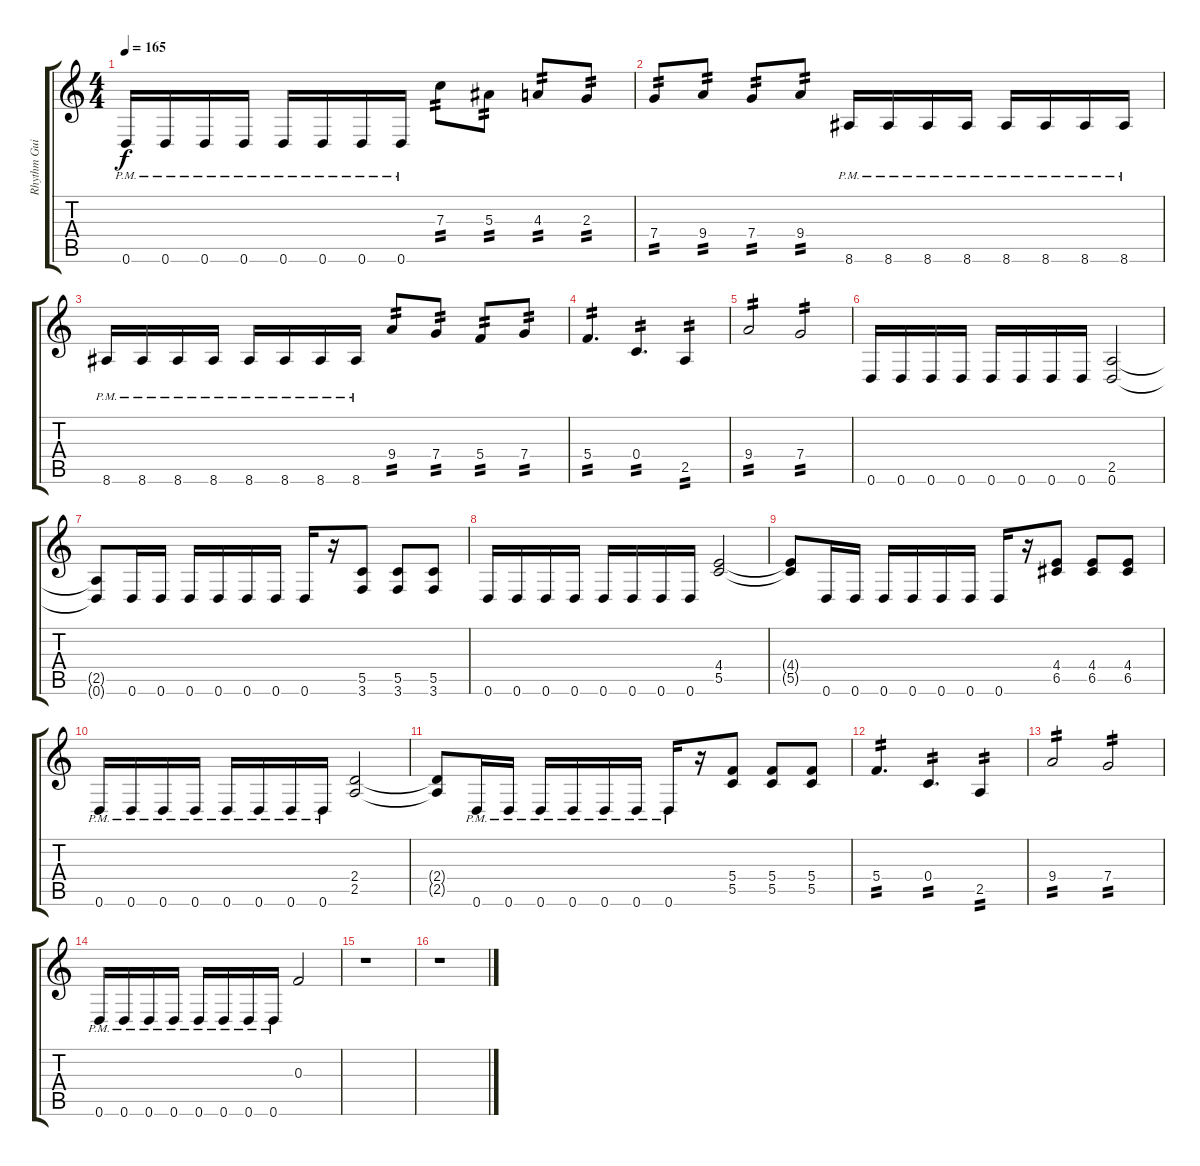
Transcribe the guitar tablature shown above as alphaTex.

\track ("Rhythm Guitar" "Rhythm Gui") {instrument distortionguitar}
\staff {score tabs}
\tuning (D4 A3 F3 C3 G2 D2) {hide}
\ts (4 4)
\tempo 165
\clef g2
\ks c
0.6{pm}.16{dy f} 0.6{pm}.16 0.6{pm}.16 0.6{pm}.16 0.6{pm}.16 0.6{pm}.16 0.6{pm}.16 0.6{pm}.16 7.3.8{tp 2} 5.3.8{tp 2} 4.3.8{tp 2} 2.3.8{tp 2} |
7.4.8{tp 2} 9.4.8{tp 2} 7.4.8{tp 2} 9.4.8{tp 2} 8.6{pm}.16 8.6{pm}.16 8.6{pm}.16 8.6{pm}.16 8.6{pm}.16 8.6{pm}.16 8.6{pm}.16 8.6{pm}.16 |
8.6{pm}.16 8.6{pm}.16 8.6{pm}.16 8.6{pm}.16 8.6{pm}.16 8.6{pm}.16 8.6{pm}.16 8.6{pm}.16 9.4.8{tp 2} 7.4.8{tp 2} 5.4.8{tp 2} 7.4.8{tp 2} |
5.4.4{d tp 2} 0.4.4{d tp 2} 2.5.4{tp 2} |
9.4.2{tp 2} 7.4.2{tp 2} |
0.6.16 0.6.16 0.6.16 0.6.16 0.6.16 0.6.16 0.6.16 0.6.16 (2.5 0.6).2 |
(2.5{t} 0.6{t}).8 0.6.16 0.6.16 0.6.16 0.6.16 0.6.16 0.6.16 0.6.16 r.16 (5.5 3.6).8 (5.5 3.6).8 (5.5 3.6).8 |
0.6.16 0.6.16 0.6.16 0.6.16 0.6.16 0.6.16 0.6.16 0.6.16 (4.4 5.5).2 |
(4.4{t} 5.5{t}).8 0.6.16 0.6.16 0.6.16 0.6.16 0.6.16 0.6.16 0.6.16 r.16 (4.4 6.5).8 (4.4 6.5).8 (4.4 6.5).8 |
0.6{pm}.16 0.6{pm}.16 0.6{pm}.16 0.6{pm}.16 0.6{pm}.16 0.6{pm}.16 0.6{pm}.16 0.6{pm}.16 (2.4 2.5).2 |
(2.4{t} 2.5{t}).8 0.6{pm}.16 0.6{pm}.16 0.6{pm}.16 0.6{pm}.16 0.6{pm}.16 0.6{pm}.16 0.6{pm}.16 r.16 (5.4 5.5).8 (5.4 5.5).8 (5.4 5.5).8 |
5.4.4{d tp 2} 0.4.4{d tp 2} 2.5.4{tp 2} |
9.4.2{tp 2} 7.4.2{tp 2} |
0.6{pm}.16 0.6{pm}.16 0.6{pm}.16 0.6{pm}.16 0.6{pm}.16 0.6{pm}.16 0.6{pm}.16 0.6{pm}.16 0.3.2 |
r.1 |
r.1
